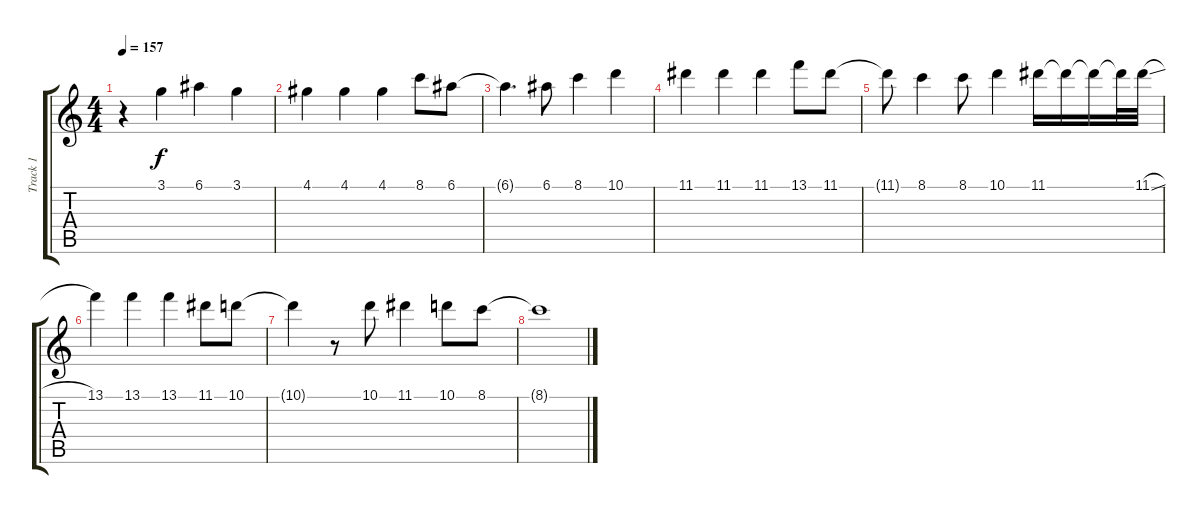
\track ("Track 1" "Track 1") {instrument overdrivenguitar}
\staff {score tabs}
\tuning (E4 B3 G3 D3 A2 E2) {hide}
\ts (4 4)
\tempo 157
\clef g2
\ks c
r.4{dy f instrument overdrivenguitar} 3.1.4 6.1.4 3.1.4 |
4.1.4 4.1.4 4.1.4 8.1.8 6.1.8 |
6.1{t}.4{d} 6.1.8 8.1.4 10.1.4 |
11.1.4 11.1.4 11.1.4 13.1.8 11.1.8 |
11.1{t}.8 8.1.4 8.1.8 10.1.4 11.1.16 11.1{t}.16 11.1{t}.16 11.1{t}.32 11.1{sl}.32 |
13.1.4 13.1.4 13.1.4 11.1.8 10.1.8 |
10.1{t}.4 r.8 10.1.8 11.1.4 10.1.8 8.1.8 |
8.1{t}.1
